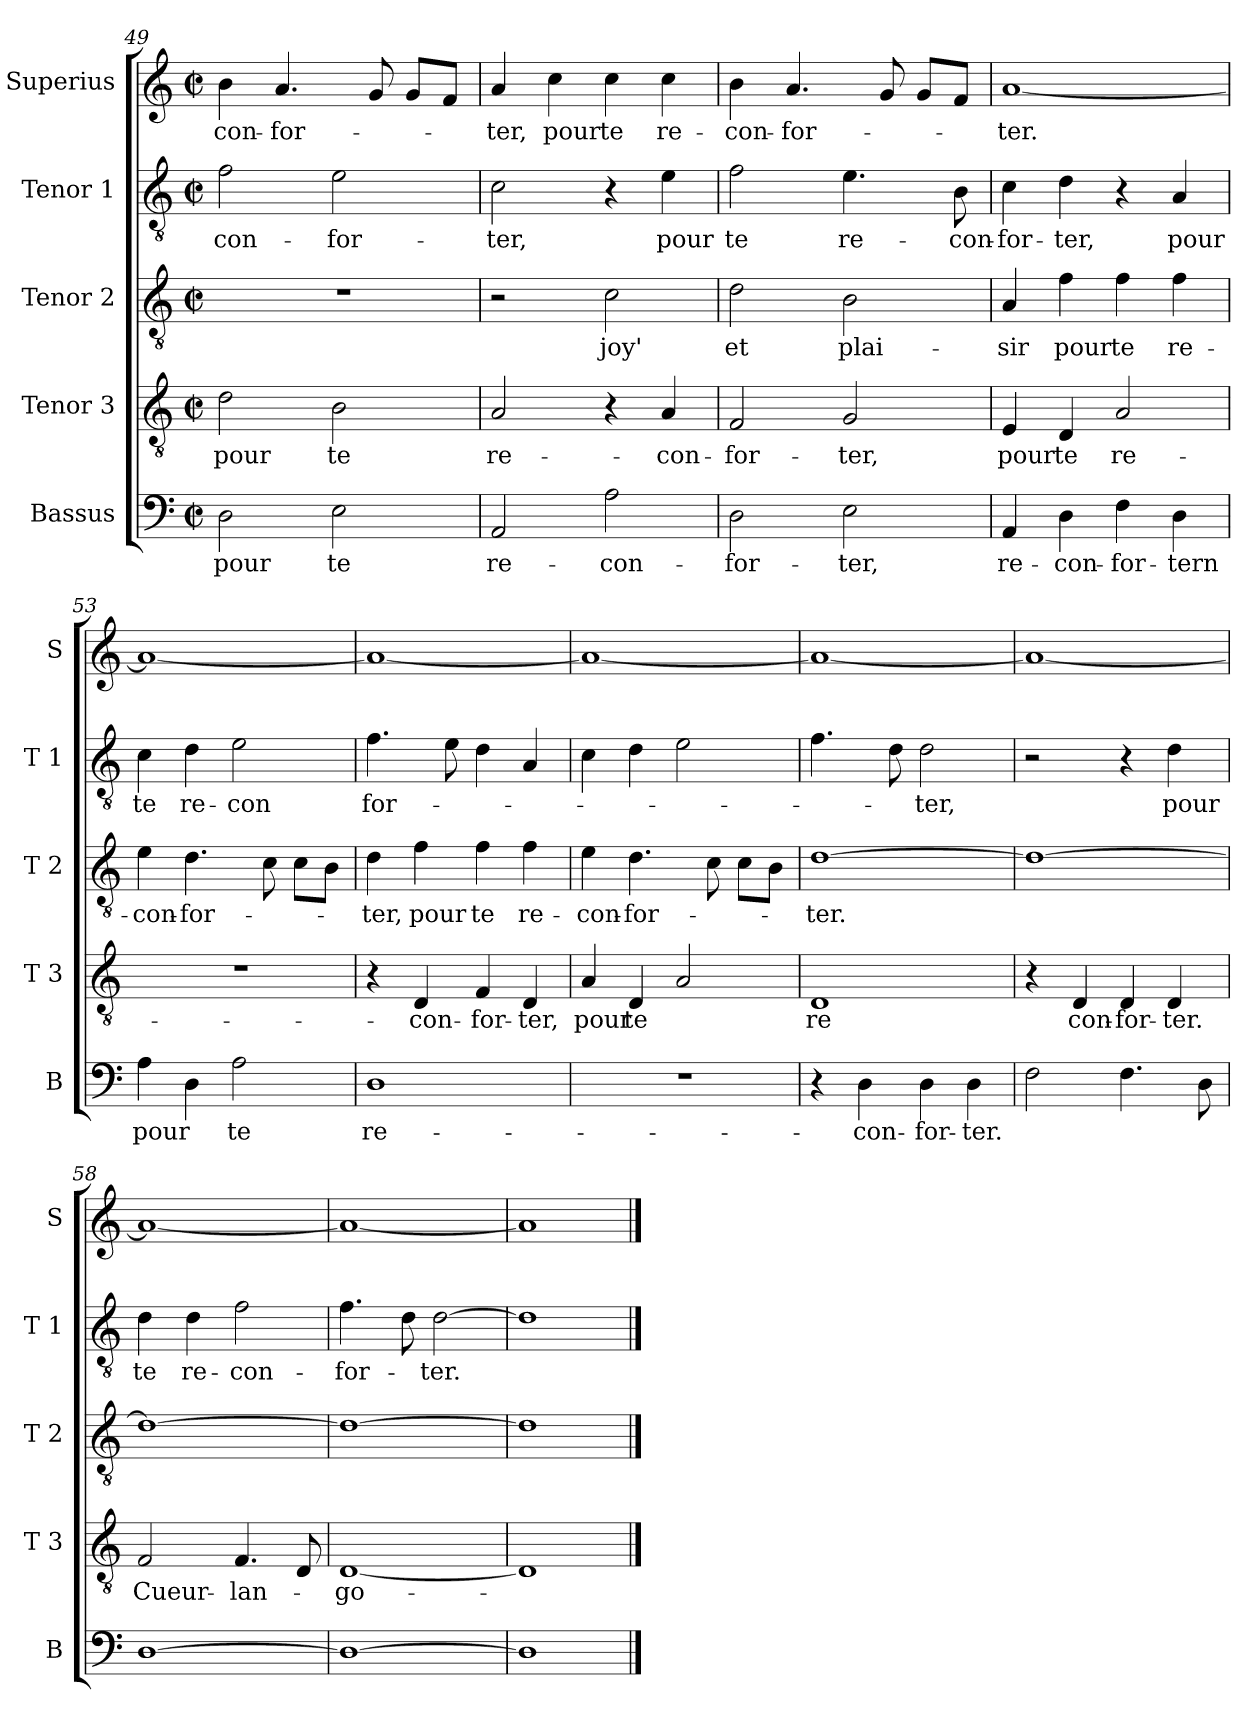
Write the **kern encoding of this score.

**kern	**text	**kern	**text	**kern	**text	**kern	**text	**kern	**text
*part5	*part5	*part4	*part4	*part3	*part3	*part2	*part2	*part1	*part1
*staff5	*staff5	*staff4	*staff4	*staff3	*staff3	*staff2	*staff2	*staff1	*staff1
*I"Bassus	*	*I"Tenor 3	*	*I"Tenor 2	*	*I"Tenor 1	*	*I"Superius	*
*I'B	*	*I'T 3	*	*I'T 2	*	*I'T 1	*	*I'S	*
*clefF4	*	*clefGv2	*	*clefGv2	*	*clefGv2	*	*clefG2	*
*k[]	*	*k[]	*	*k[]	*	*k[]	*	*k[]	*
*M2/2	*	*M2/2	*	*M2/2	*	*M2/2	*	*M2/2	*
*met(c|)	*	*met(c|)	*	*met(c|)	*	*met(c|)	*	*met(c|)	*
=49	=49	=49	=49	=49	=49	=49	=49	=49	=49
!	!LO:LY:b	!	!LO:LY:b	!	!	!	!LO:LY:b	!	!LO:LY:b
2D\	pour	2d\	pour	1r	.	2f\	-con-	4b\	-con-
!	!	!	!	!	!	!	!	!	!LO:LY:b
.	.	.	.	.	.	.	.	4.a/	-for-
!	!LO:LY:b	!	!LO:LY:b	!	!	!	!LO:LY:b	!	!
2E\	te	2B\	te	.	.	2e\	-for-	.	.
.	.	.	.	.	.	.	.	8g/	.
.	.	.	.	.	.	.	.	8g/L	.
.	.	.	.	.	.	.	.	8f/J	.
=50	=50	=50	=50	=50	=50	=50	=50	=50	=50
!	!LO:LY:b	!	!LO:LY:b	!	!	!	!LO:LY:b	!	!LO:LY:b
2AA/	re-	2A/	re-	2r	.	2c\	-ter,	4a/	-ter,
!	!	!	!	!	!	!	!	!	!LO:LY:b
.	.	.	.	.	.	.	.	4cc\	pour
!	!LO:LY:b	!	!	!	!LO:LY:b	!	!	!	!LO:LY:b
2A\	-con-	4r	.	2c\	joy'	4r	.	4cc\	te
!	!	!	!LO:LY:b	!	!	!	!LO:LY:b	!	!LO:LY:b
.	.	4A/	-con-	.	.	4e\	pour	4cc\	re-
=51	=51	=51	=51	=51	=51	=51	=51	=51	=51
!	!LO:LY:b	!	!LO:LY:b	!	!LO:LY:b	!	!LO:LY:b	!	!LO:LY:b
2D\	-for-	2F/	-for-	2d\	et	2f\	te	4b\	-con-
!	!	!	!	!	!	!	!	!	!LO:LY:b
.	.	.	.	.	.	.	.	4.a/	-for-
!	!LO:LY:b	!	!LO:LY:b	!	!LO:LY:b	!	!LO:LY:b	!	!
2E\	-ter,	2G/	-ter,	2B\	plai-	4.e\	re-	.	.
.	.	.	.	.	.	.	.	8g/	.
.	.	.	.	.	.	.	.	8g/L	.
!	!	!	!	!	!	!	!LO:LY:b	!	!
.	.	.	.	.	.	8B\	-con-	8f/J	.
=52	=52	=52	=52	=52	=52	=52	=52	=52	=52
!	!LO:LY:b	!	!LO:LY:b	!	!LO:LY:b	!	!LO:LY:b	!	!LO:LY:b
4AA/	re-	4E/	pour	4A/	-sir	4c\	-for-	[1a	-ter.
!	!LO:LY:b	!	!LO:LY:b	!	!LO:LY:b	!	!LO:LY:b	!	!
4D\	-con-	4D/	te	4f\	pour	4d\	-ter,	.	.
!	!LO:LY:b	!	!LO:LY:b	!	!LO:LY:b	!	!	!	!
4F\	-for-	2A/	re-	4f\	te	4r	.	.	.
!	!LO:LY:b	!	!	!	!LO:LY:b	!	!LO:LY:b	!	!
4D\	-tern	.	.	4f\	re-	4A/	pour	.	.
!!LO:LB:g=z
=53	=53	=53	=53	=53	=53	=53	=53	=53	=53
!	!LO:LY:b	!	!	!	!LO:LY:b	!	!LO:LY:b	!	!
4A\	pour	1r	.	4e\	-con-	4c\	te	1a_	.
!	!	!	!	!	!LO:LY:b	!	!LO:LY:b	!	!
4D\	.	.	.	4.d\	-for-	4d\	re-	.	.
!	!LO:LY:b	!	!	!	!	!	!LO:LY:b	!	!
2A\	te	.	.	.	.	2e\	-con	.	.
.	.	.	.	8c\	.	.	.	.	.
.	.	.	.	8c\L	.	.	.	.	.
.	.	.	.	8B\J	.	.	.	.	.
!!LO:PB:g=z
=54	=54	=54	=54	=54	=54	=54	=54	=54	=54
!	!LO:LY:b	!	!	!	!LO:LY:b	!	!LO:LY:b	!	!
1D	re-	4r	.	4d\	-ter,	4.f\	for-	1a_	.
!	!	!	!LO:LY:b	!	!LO:LY:b	!	!	!	!
.	.	4D/	-con-	4f\	pour	.	.	.	.
.	.	.	.	.	.	8e\	.	.	.
!	!	!	!LO:LY:b	!	!LO:LY:b	!	!	!	!
.	.	4F/	-for-	4f\	te	4d\	.	.	.
!	!	!	!LO:LY:b	!	!LO:LY:b	!	!	!	!
.	.	4D/	-ter,	4f\	re-	4A/	.	.	.
=55	=55	=55	=55	=55	=55	=55	=55	=55	=55
!	!	!	!LO:LY:b	!	!LO:LY:b	!	!	!	!
1r	.	4A/	pour	4e\	-con-	4c\	.	1a_	.
!	!	!	!LO:LY:b	!	!LO:LY:b	!	!	!	!
.	.	4D/	te	4.d\	-for-	4d\	.	.	.
.	.	2A/	.	.	.	2e\	.	.	.
.	.	.	.	8c\	.	.	.	.	.
.	.	.	.	8c\L	.	.	.	.	.
.	.	.	.	8B\J	.	.	.	.	.
=56	=56	=56	=56	=56	=56	=56	=56	=56	=56
!	!	!	!LO:LY:b	!	!LO:LY:b	!	!	!	!
4r	.	1D	re	[1d	-ter.	4.f\	.	1a_	.
!	!LO:LY:b	!	!	!	!	!	!	!	!
4D\	-con-	.	.	.	.	.	.	.	.
.	.	.	.	.	.	8d\	.	.	.
!	!LO:LY:b	!	!	!	!	!	!LO:LY:b	!	!
4D\	-for-	.	.	.	.	2d\	-ter,	.	.
!	!LO:LY:b	!	!	!	!	!	!	!	!
4D\	-ter.	.	.	.	.	.	.	.	.
=57	=57	=57	=57	=57	=57	=57	=57	=57	=57
2F\	.	4r	.	1d_	.	2r	.	1a_	.
!	!	!	!LO:LY:b	!	!	!	!	!	!
.	.	4D/	con-	.	.	.	.	.	.
!	!	!	!LO:LY:b	!	!	!	!	!	!
4.F\	.	4D/	-for-	.	.	4r	.	.	.
!	!	!	!LO:LY:b	!	!	!	!LO:LY:b	!	!
.	.	4D/	-ter.	.	.	4d\	pour	.	.
8D\	.	.	.	.	.	.	.	.	.
=58	=58	=58	=58	=58	=58	=58	=58	=58	=58
!	!	!	!LO:LY:b	!	!	!	!LO:LY:b	!	!
[1D	.	2F/	Cueur-	1d_	.	4d\	te	1a_	.
!	!	!	!	!	!	!	!LO:LY:b	!	!
.	.	.	.	.	.	4d\	re-	.	.
!	!	!	!LO:LY:b	!	!	!	!LO:LY:b	!	!
.	.	4.F/	-lan-	.	.	2f\	-con-	.	.
.	.	8D/	.	.	.	.	.	.	.
=59	=59	=59	=59	=59	=59	=59	=59	=59	=59
!	!	!	!LO:LY:b	!	!	!	!LO:LY:b	!	!
1D_	.	[1D	-go-	1d_	.	4.f\	-for-	1a_	.
.	.	.	.	.	.	8d\	.	.	.
!	!	!	!	!	!	!	!LO:LY:b	!	!
.	.	.	.	.	.	[2d\	-ter.	.	.
!!LO:LB:g=z
=60	=60	=60	=60	=60	=60	=60	=60	=60	=60
1D]	.	1D]	.	1d]	.	1d]	.	1a]	.
==	==	==	==	==	==	==	==	==	==
*-	*-	*-	*-	*-	*-	*-	*-	*-	*-
